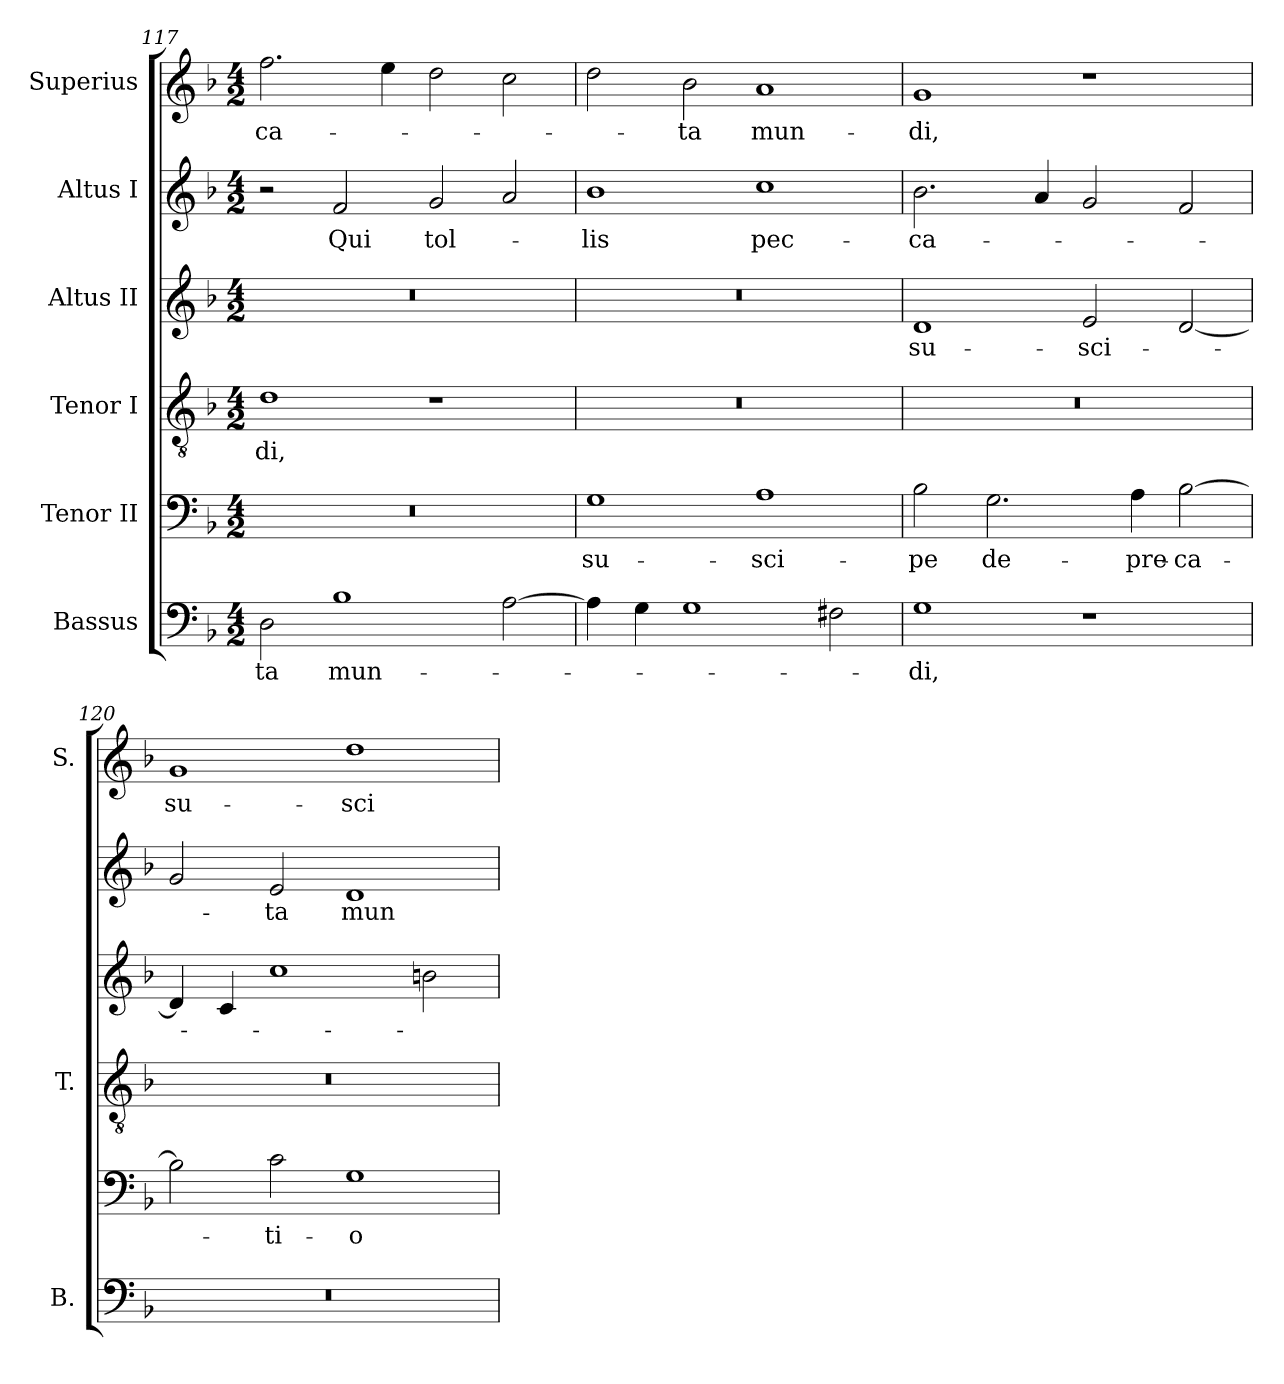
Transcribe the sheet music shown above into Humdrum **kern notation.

**kern	**text	**kern	**text	**kern	**text	**kern	**text	**kern	**text	**kern	**text
*part6	*part6	*part5	*part5	*part4	*part4	*part3	*part3	*part2	*part2	*part1	*part1
*staff6	*staff6	*staff5	*staff5	*staff4	*staff4	*staff3	*staff3	*staff2	*staff2	*staff1	*staff1
*I"Bassus	*	*I"Tenor II	*	*I"Tenor I	*	*I"Altus II	*	*I"Altus I	*	*I"Superius	*
*I'B.	*	*	*	*I'T.	*	*	*	*	*	*I'S.	*
*clefF4	*	*clefF4	*	*clefGv2	*	*clefG2	*	*clefG2	*	*clefG2	*
*	*	*	*	*ITrd7c12	*	*	*	*	*	*	*
*k[b-]	*	*k[b-]	*	*k[b-]	*	*k[b-]	*	*k[b-]	*	*k[b-]	*
*F:	*	*F:	*	*F:	*	*F:	*	*F:	*	*F:	*
*M4/2	*	*M4/2	*	*M4/2	*	*M4/2	*	*M4/2	*	*M4/2	*
=117	=117	=117	=117	=117	=117	=117	=117	=117	=117	=117	=117
!	!LO:LY:b:color=#000000	!LO:N:vis=1	!	!	!	!	!	!	!	!	!
!	!	!	!	!	!LO:LY:b:color=#000000	!LO:N:vis=1	!	!	!	!	!
!	!	!	!	!	!	!	!	!	!	!	!LO:LY:b:color=#000000
2Di\	-ta	0r	.	1Di	-di,	0r	.	2r	.	2.ffi\	-ca-
!	!LO:LY:b:color=#000000	!	!	!	!	!	!	!	!	!	!
!	!	!	!	!	!	!	!	!	!LO:LY:b:color=#000000	!	!
1B-i	mun-	.	.	.	.	.	.	2fi/	Qui	.	.
.	.	.	.	.	.	.	.	.	.	4eei\	.
!	!	!	!	!	!	!	!	!	!LO:LY:b:color=#000000	!	!
.	.	.	.	1r	.	.	.	2gi/	tol-	2ddi\	.
[>2Ai\	.	.	.	.	.	.	.	2ai/	.	2cci\	.
=118	=118	=118	=118	=118	=118	=118	=118	=118	=118	=118	=118
!	!	!	!LO:LY:b:color=#000000	!LO:N:vis=1	!	!LO:N:vis=1	!	!	!	!	!
!	!	!	!	!	!	!	!	!	!LO:LY:b:color=#000000	!	!
4Ai\]	.	1Gi	su-	0r	.	0r	.	1b-i	-lis	2ddi\	.
4Gi\	.	.	.	.	.	.	.	.	.	.	.
!	!	!	!	!	!	!	!	!	!	!	!LO:LY:b:color=#000000
1Gi	.	.	.	.	.	.	.	.	.	2b-i\	-ta
!	!	!	!LO:LY:b:color=#000000	!	!	!	!	!	!	!	!
!	!	!	!	!	!	!	!	!	!LO:LY:b:color=#000000	!	!
!	!	!	!	!	!	!	!	!	!	!	!LO:LY:b:color=#000000
.	.	1Ai	-sci-	.	.	.	.	1cci	pec-	1ai	mun-
2F#Xi\	.	.	.	.	.	.	.	.	.	.	.
!!LO:PB:g=z
=119	=119	=119	=119	=119	=119	=119	=119	=119	=119	=119	=119
!	!LO:LY:b:color=#000000	!	!	!	!	!	!	!	!	!	!
!	!	!	!LO:LY:b:color=#000000	!LO:N:vis=1	!	!	!	!	!	!	!
!	!	!	!	!	!	!	!LO:LY:b:color=#000000	!	!	!	!
!	!	!	!	!	!	!	!	!	!LO:LY:b:color=#000000	!	!
!	!	!	!	!	!	!	!	!	!	!	!LO:LY:b:color=#000000
1Gi	-di,	2B-i\	-pe	0r	.	1di	su-	2.b-i\	-ca-	1gi	-di,
!	!	!	!LO:LY:b:color=#000000	!	!	!	!	!	!	!	!
.	.	2.Gi\	de-	.	.	.	.	.	.	.	.
.	.	.	.	.	.	.	.	4ai/	.	.	.
!	!	!	!	!	!	!	!LO:LY:b:color=#000000	!	!	!	!
1r	.	.	.	.	.	2ei/	-sci-	2gi/	.	1r	.
!	!	!	!LO:LY:b:color=#000000	!	!	!	!	!	!	!	!
.	.	4Ai\	-pre-	.	.	.	.	.	.	.	.
!	!	!	!LO:LY:b:color=#000000	!	!	!	!	!	!	!	!
.	.	[>2B-i\	-ca-	.	.	[<2di/	.	2fi/	.	.	.
=120	=120	=120	=120	=120	=120	=120	=120	=120	=120	=120	=120
!LO:N:vis=1	!	!	!	!LO:N:vis=1	!	!	!	!	!	!	!
!	!	!	!	!	!	!	!	!	!	!	!LO:LY:b:color=#000000
0r	.	2B-i\]	.	0r	.	4di/]	.	2gi/	.	1gi	su-
.	.	.	.	.	.	4ci/	.	.	.	.	.
!	!	!	!LO:LY:b:color=#000000	!	!	!	!	!	!	!	!
!	!	!	!	!	!	!	!	!	!LO:LY:b:color=#000000	!	!
.	.	2ci\	-ti-	.	.	1cci	.	2ei/	-ta	.	.
!	!	!	!LO:LY:b:color=#000000	!	!	!	!	!	!	!	!
!	!	!	!	!	!	!	!	!	!LO:LY:b:color=#000000	!	!
!	!	!	!	!	!	!	!	!	!	!	!LO:LY:b:color=#000000
.	.	1Gi	-o-	.	.	.	.	1di	mun-	1ddi	-sci-
.	.	.	.	.	.	2bni\	.	.	.	.	.
=	=	=	=	=	=	=	=	=	=	=	=
*-	*-	*-	*-	*-	*-	*-	*-	*-	*-	*-	*-
